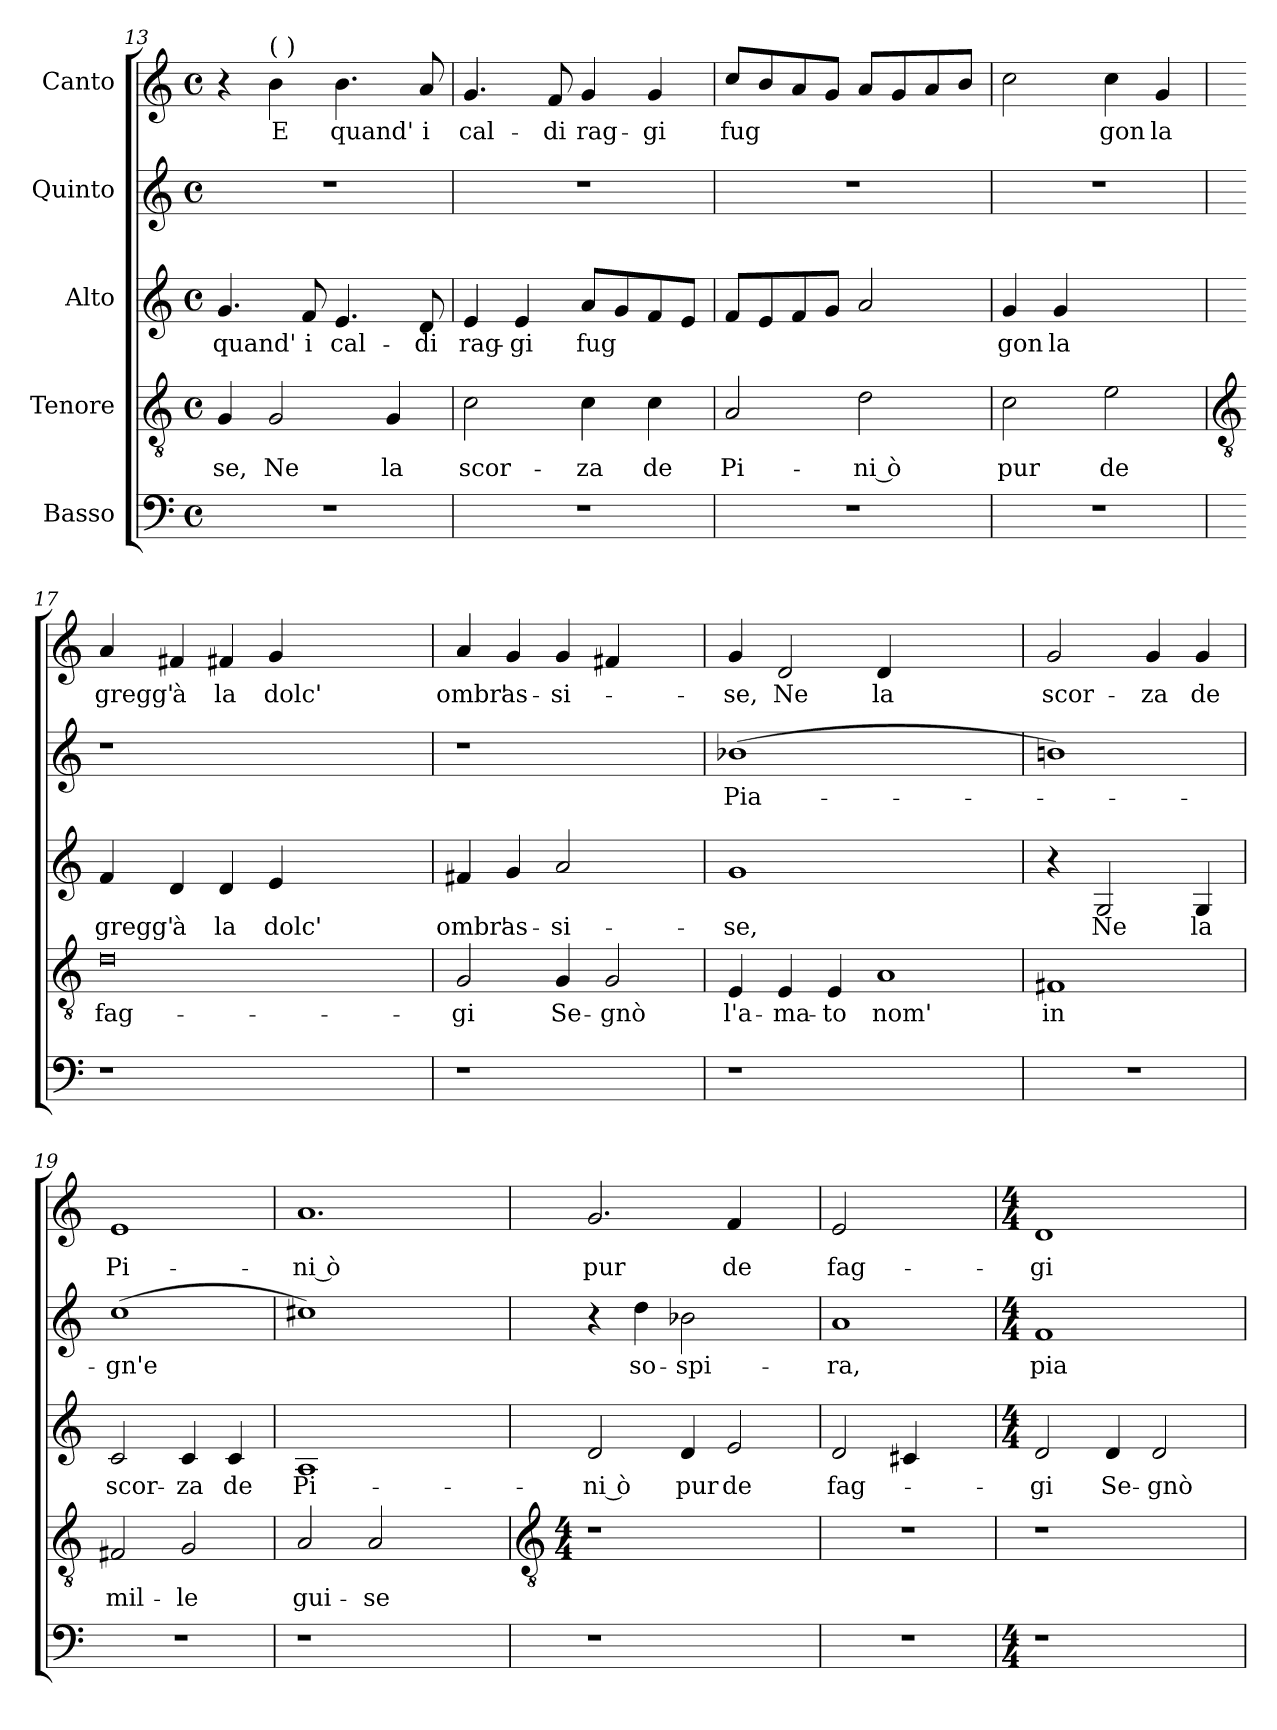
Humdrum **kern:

**kern	**kern	**text	**kern	**text	**kern	**text	**kern	**text
*part5	*part4	*part4	*part3	*part3	*part2	*part2	*part1	*part1
*staff5	*staff4	*staff4	*staff3	*staff3	*staff2	*staff2	*staff1	*staff1
*I"Basso	*I"Tenore	*	*I"Alto	*	*I"Quinto	*	*I"Canto	*
*clefF4	*clefGv2	*	*clefG2	*	*clefG2	*	*clefG2	*
*k[]	*k[]	*	*k[]	*	*k[]	*	*k[]	*
*C:	*C:	*	*C:	*	*C:	*	*C:	*
*M4/4	*M4/4	*	*M4/4	*	*M4/4	*	*M4/4	*
*met(c)	*met(c)	*	*met(c)	*	*met(c)	*	*met(c)	*
=13	=13	=13	=13	=13	=13	=13	=13	=13
!	!	!LO:LY:b	!	!LO:LY:b	!	!	!	!
1r	4G	-se,	4.g	quand'	1r	.	4r	.
!	!	!	!	!	!	!	!LO:TX:a:t=(  )	!
!	!	!LO:LY:b	!	!	!	!	!	!LO:LY:b
.	2G	Ne	.	.	.	.	4b	E
!	!	!	!	!LO:LY:b	!	!	!	!
.	.	.	8f	i	.	.	.	.
!	!	!	!	!LO:LY:b	!	!	!	!LO:LY:b
.	.	.	4.e	cal-	.	.	4.b	quand'
!	!	!LO:LY:b	!	!	!	!	!	!
.	4G	la	.	.	.	.	.	.
!	!	!	!	!LO:LY:b	!	!	!	!LO:LY:b
.	.	.	8d	-di	.	.	8a	i
=14	=14	=14	=14	=14	=14	=14	=14	=14
!	!	!LO:LY:b	!	!LO:LY:b	!	!	!	!LO:LY:b
1r	2c	scor-	4e	rag-	1r	.	4.g	cal-
!	!	!	!	!LO:LY:b	!	!	!	!
.	.	.	4e	-gi	.	.	.	.
!	!	!	!	!	!	!	!	!LO:LY:b
.	.	.	.	.	.	.	8f	-di
!	!	!LO:LY:b	!	!LO:LY:b	!	!	!	!LO:LY:b
.	4c	-za	8aL	fug	.	.	4g	rag-
.	.	.	8g	.	.	.	.	.
!	!	!LO:LY:b	!	!	!	!	!	!LO:LY:b
.	4c	de	8f	.	.	.	4g	-gi
.	.	.	8eJ	.	.	.	.	.
=15	=15	=15	=15	=15	=15	=15	=15	=15
!	!	!LO:LY:b	!	!	!	!	!	!LO:LY:b
1r	2A	Pi-	8fL	.	1r	.	8ccL	fug
.	.	.	8e	.	.	.	8b	.
.	.	.	8f	.	.	.	8a	.
.	.	.	8gJ	.	.	.	8gJ	.
!	!	!LO:LY:b	!	!	!	!	!	!
.	2d	-ni ò	2a	.	.	.	8aL	.
.	.	.	.	.	.	.	8g	.
.	.	.	.	.	.	.	8a	.
.	.	.	.	.	.	.	8bJ	.
=16	=16	=16	=16	=16	=16	=16	=16	=16
!	!	!LO:LY:b	!	!LO:LY:b	!	!	!	!
1r	2c	pur	4g	gon	1r	.	2cc	.
!	!	!	!	!LO:LY:b	!	!	!	!
.	.	.	4g	la	.	.	.	.
!	!	!LO:LY:b	!	!	!	!	!	!LO:LY:b
.	2e	de	2ryy	.	.	.	4cc	gon
!	!	!	!	!	!	!	!	!LO:LY:b
.	.	.	.	.	.	.	4g	la
!!LO:LB:g=z
=17	=17	=17	=17	=17	=17	=17	=17	=17
*	*clefGv2	*	*	*	*	*	*	*
!	!	!LO:LY:b	!	!LO:LY:b	!	!	!	!LO:LY:b
*	*	*	*	*	*	*	*^	*
1r	0d	fag-	4f	gregg'	1r	.	4a	1ryy	gregg'
!	!	!	!	!LO:LY:b	!	!	!	!	!LO:LY:b
.	.	.	4d	à	.	.	4f#X	.	à
!	!	!	!	!LO:LY:b	!	!	!	!	!LO:LY:b
.	.	.	4d	la	.	.	4f#X	.	la
!	!	!	!	!LO:LY:b	!	!	!	!	!LO:LY:b
.	.	.	4e	dolc'	.	.	4g	.	dolc'
1ryy	.	.	1ryy	.	1ryy	.	1ryy	1ryy	.
=17A	=17A	=17A	=17A	=17A	=17A	=17A	=17A	=17A	=17A
!	!	!LO:LY:b	!	!LO:LY:b	!	!	!	!	!LO:LY:b
1r	2G	-gi	4f#X	ombr'	1r	.	4a	1ryy	ombr'
!	!	!	!	!LO:LY:b	!	!	!	!	!LO:LY:b
.	.	.	4g	as-	.	.	4g	.	as-
!	!	!LO:LY:b	!	!LO:LY:b	!	!	!	!	!LO:LY:b
.	4G	Se-	2a	-si-	.	.	4g	.	-si-
!	!	!LO:LY:b	!	!	!	!	!	!	!
.	2G	-gnò	.	.	.	.	4f#	.	.
4ryy	.	.	4ryy	.	4ryy	.	4ryy	4ryy	.
=18	=18	=18	=18	=18	=18	=18	=18	=18	=18
!	!	!LO:LY:b	!	!LO:LY:b	!	!LO:LY:b	!	!	!LO:LY:b
1r	4E	l'a-	1g	-se,	(>1b-X	Pia-	4g	1ryy	-se,
!	!	!LO:LY:b	!	!	!	!	!	!	!LO:LY:b
.	4E	-ma-	.	.	.	.	2d	.	Ne
!	!	!LO:LY:b	!	!	!	!	!	!	!
.	4E	-to	.	.	.	.	.	.	.
!	!	!LO:LY:b	!	!	!	!	!	!	!LO:LY:b
.	1A	nom'	.	.	.	.	4d	.	la
2.ryy	.	.	2.ryy	.	2.ryy	.	2.ryy	2.ryy	.
=18A	=18A	=18A	=18A	=18A	=18A	=18A	=18A	=18A	=18A
!	!	!LO:LY:b	!	!	!	!	!	!	!LO:LY:b
1r	1F#X	in	4r	.	1bn)	.	2g	1ryy	scor-
!	!	!	!	!LO:LY:b	!	!	!	!	!
.	.	.	2G	Ne	.	.	.	.	.
!	!	!	!	!	!	!	!	!	!LO:LY:b
.	.	.	.	.	.	.	4g	.	-za
!	!	!	!	!LO:LY:b	!	!	!	!	!LO:LY:b
.	.	.	4G	la	.	.	4g	.	de
=19A	=19A	=19A	=19A	=19A	=19A	=19A	=19A	=19A	=19A
!	!	!LO:LY:b	!	!LO:LY:b	!	!LO:LY:b	!	!	!LO:LY:b
1r	2F#X	mil-	2c	scor-	(>1cc	-gn'e	1e	1ryy	Pi-
!	!	!LO:LY:b	!	!LO:LY:b	!	!	!	!	!
.	2G	-le	4c	-za	.	.	.	.	.
!	!	!	!	!LO:LY:b	!	!	!	!	!
.	.	.	4c	de	.	.	.	.	.
=20	=20	=20	=20	=20	=20	=20	=20	=20	=20
!	!	!LO:LY:b	!	!LO:LY:b	!	!	!	!	!LO:LY:b
1r	2A	gui-	1A	Pi-	1cc#X)	.	1.a	1ryy	-ni ò
!	!	!LO:LY:b	!	!	!	!	!	!	!
.	2A	-se	.	.	.	.	.	.	.
2ryy	2ryy	.	2ryy	.	2ryy	.	.	2ryy	.
!!LO:LB:g=z	!!
=21A	=21A	=21A	=21A	=21A	=21A	=21A	=21A	=21A	=21A
*	*clefGv2	*	*	*	*	*	*	*	*
*	*M4/4	*	*	*	*	*	*	*	*
!	!	!	!	!LO:LY:b	!	!	!	!	!LO:LY:b
1r	1r	.	2d	-ni ò	4r	.	2.g	2ryy	pur
!	!	!	!	!	!	!LO:LY:b	!	!	!
.	.	.	.	.	4dd	so-	.	.	.
!	!	!	!	!LO:LY:b	!	!LO:LY:b	!	!	!
.	.	.	4d	pur	2b-X	-spi-	.	4ryy	.
!	!	!	!	!LO:LY:b	!	!	!	!	!LO:LY:b
.	.	.	2e	de	.	.	4f	4ryy	de
4ryy	4ryy	.	.	.	4ryy	.	4ryy	4ryy	.
=22A	=22A	=22A	=22A	=22A	=22A	=22A	=22A	=22A	=22A
!	!	!	!	!LO:LY:b	!	!LO:LY:b	!	!	!LO:LY:b
1r	1r	.	2d	fag-	1a	-ra,	2e	2ryy	fag-
.	.	.	4c#	.	.	.	2ryy	2ryy	.
.	.	.	4ryy	.	.	.	.	.	.
!!LO:LB:g=z	!!
=23	=23	=23	=23	=23	=23	=23	=23	=23	=23
*M4/4	*	*	*M4/4	*	*M4/4	*	*M4/4	*	*
!	!	!	!	!LO:LY:b	!	!LO:LY:b	!	!	!LO:LY:b
1r	1r	.	2d	-gi	1f	pia-	1d	2ryy	-gi
!	!	!	!	!LO:LY:b	!	!	!	!	!
.	.	.	4d	Se-	.	.	.	4ryy	.
!	!	!	!	!LO:LY:b	!	!	!	!	!
.	.	.	2d	-gnò	.	.	.	4ryy	.
4ryy	4ryy	.	.	.	4ryy	.	4ryy	4ryy	.
*	*	*	*	*	*	*	*v	*v	*
=	=	=	=	=	=	=	=	=
*-	*-	*-	*-	*-	*-	*-	*-	*-
